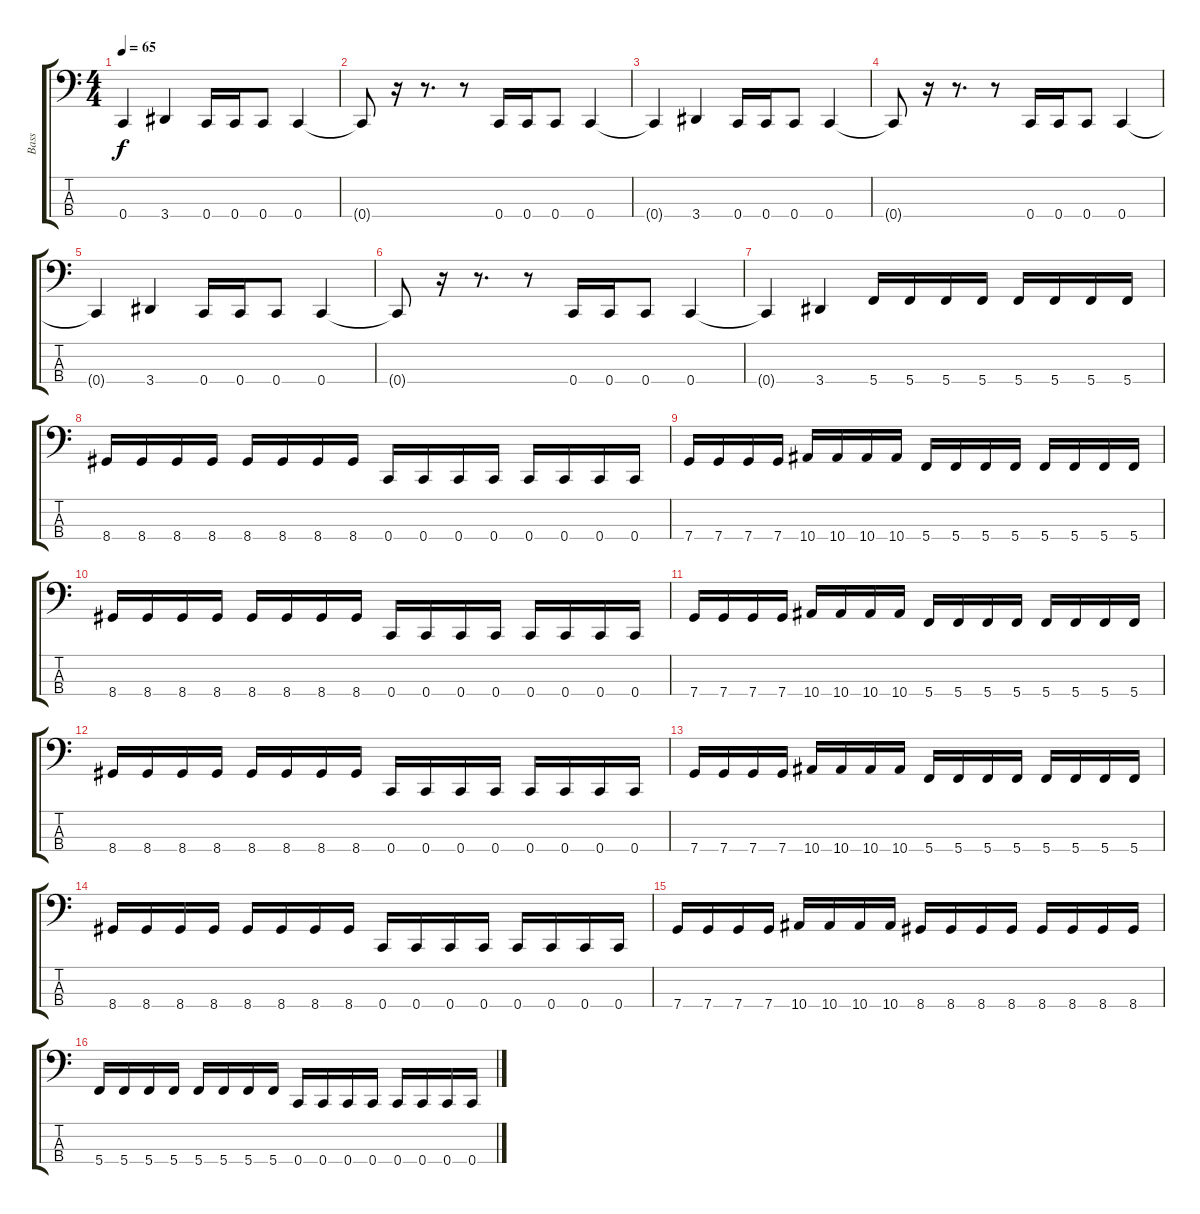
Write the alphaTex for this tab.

\track ("Bass" "Bass") {instrument electricbassfinger}
\staff {score tabs}
\tuning (F2 C2 G1 C1) {hide}
\ts (4 4)
\tempo 65
\clef f4
\ks c
0.4{t}.4{dy f} 3.4.4 0.4.16 0.4.16 0.4.8 0.4.4 |
0.4{t}.8 r.16 r.8{d} r.8 0.4.16 0.4.16 0.4.8 0.4.4 |
0.4{t}.4 3.4.4 0.4.16 0.4.16 0.4.8 0.4.4 |
0.4{t}.8 r.16 r.8{d} r.8 0.4.16 0.4.16 0.4.8 0.4.4 |
0.4{t}.4 3.4.4 0.4.16 0.4.16 0.4.8 0.4.4 |
0.4{t}.8 r.16 r.8{d} r.8 0.4.16 0.4.16 0.4.8 0.4.4 |
0.4{t}.4 3.4.4 5.4.16 5.4.16 5.4.16 5.4.16 5.4.16 5.4.16 5.4.16 5.4.16 |
8.4.16 8.4.16 8.4.16 8.4.16 8.4.16 8.4.16 8.4.16 8.4.16 0.4.16 0.4.16 0.4.16 0.4.16 0.4.16 0.4.16 0.4.16 0.4.16 |
7.4.16 7.4.16 7.4.16 7.4.16 10.4.16 10.4.16 10.4.16 10.4.16 5.4.16 5.4.16 5.4.16 5.4.16 5.4.16 5.4.16 5.4.16 5.4.16 |
8.4.16 8.4.16 8.4.16 8.4.16 8.4.16 8.4.16 8.4.16 8.4.16 0.4.16 0.4.16 0.4.16 0.4.16 0.4.16 0.4.16 0.4.16 0.4.16 |
7.4.16 7.4.16 7.4.16 7.4.16 10.4.16 10.4.16 10.4.16 10.4.16 5.4.16 5.4.16 5.4.16 5.4.16 5.4.16 5.4.16 5.4.16 5.4.16 |
8.4.16 8.4.16 8.4.16 8.4.16 8.4.16 8.4.16 8.4.16 8.4.16 0.4.16 0.4.16 0.4.16 0.4.16 0.4.16 0.4.16 0.4.16 0.4.16 |
7.4.16 7.4.16 7.4.16 7.4.16 10.4.16 10.4.16 10.4.16 10.4.16 5.4.16 5.4.16 5.4.16 5.4.16 5.4.16 5.4.16 5.4.16 5.4.16 |
8.4.16 8.4.16 8.4.16 8.4.16 8.4.16 8.4.16 8.4.16 8.4.16 0.4.16 0.4.16 0.4.16 0.4.16 0.4.16 0.4.16 0.4.16 0.4.16 |
7.4.16 7.4.16 7.4.16 7.4.16 10.4.16 10.4.16 10.4.16 10.4.16 8.4.16 8.4.16 8.4.16 8.4.16 8.4.16 8.4.16 8.4.16 8.4.16 |
5.4.16 5.4.16 5.4.16 5.4.16 5.4.16 5.4.16 5.4.16 5.4.16 0.4.16 0.4.16 0.4.16 0.4.16 0.4.16 0.4.16 0.4.16 0.4.16
